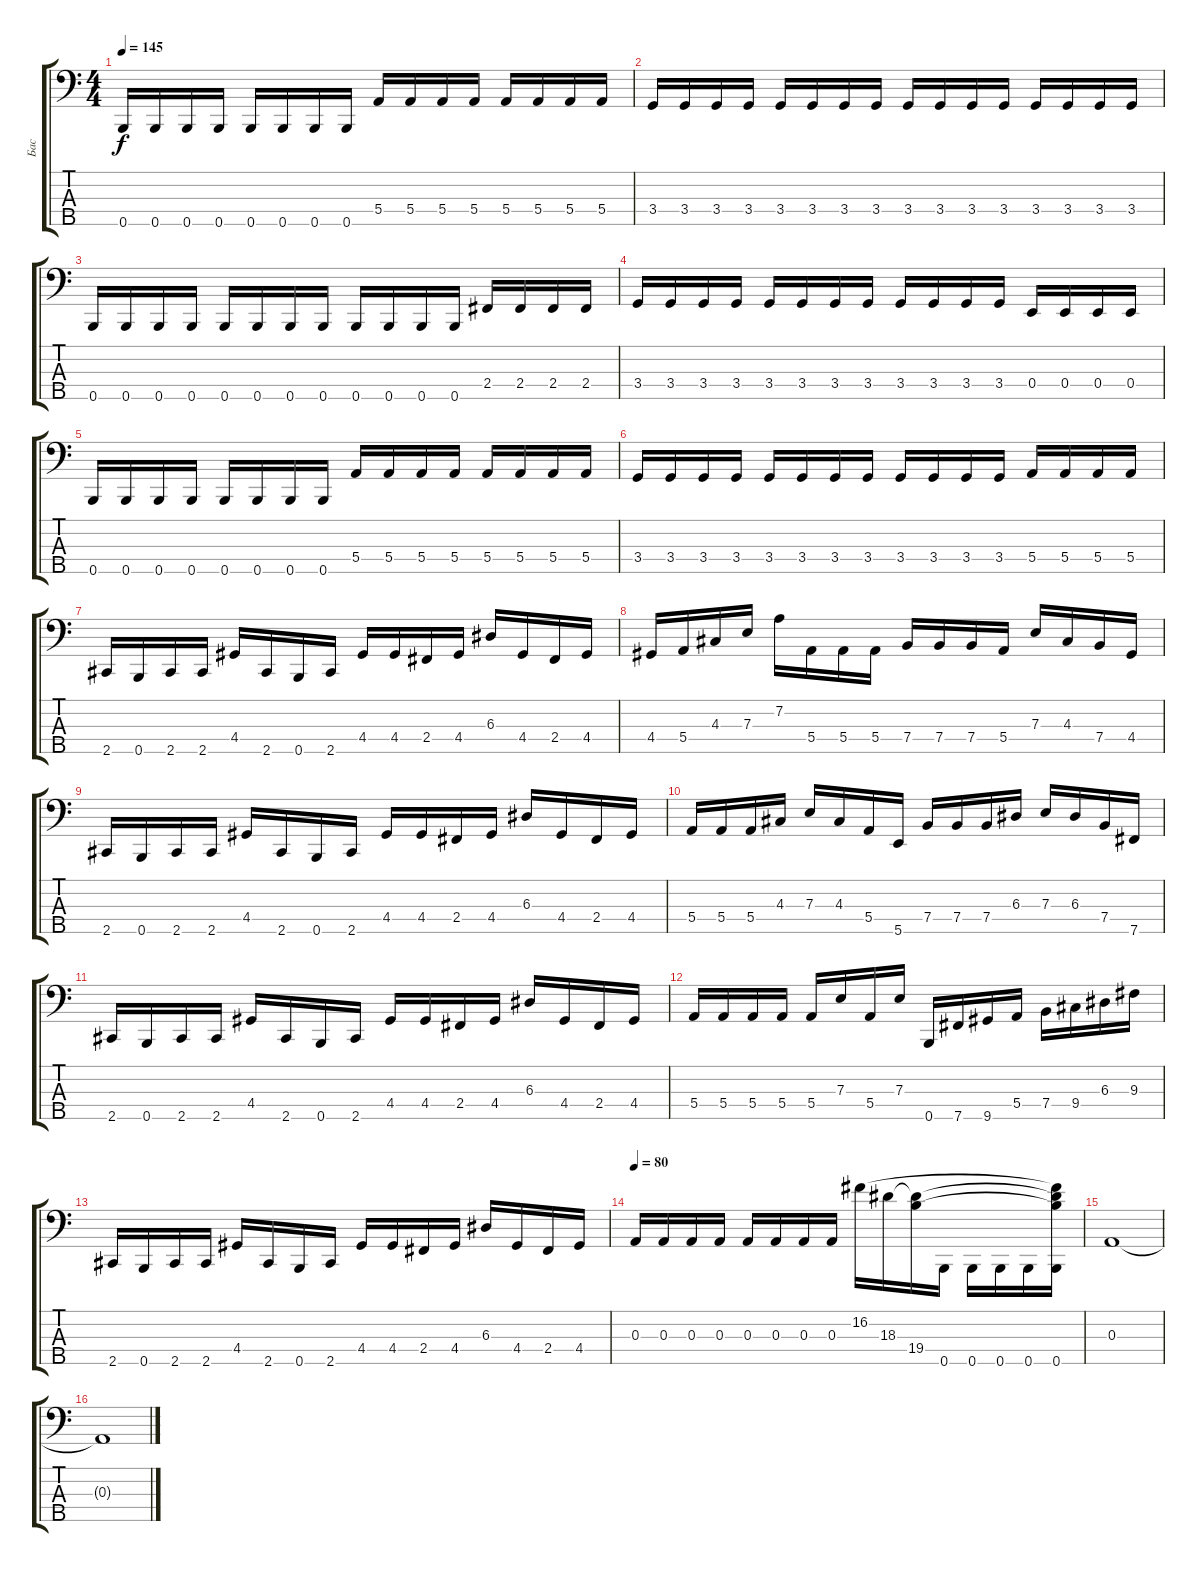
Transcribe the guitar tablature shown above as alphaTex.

\track ("Бас" "Бас") {instrument slapbass2}
\staff {score tabs}
\tuning (G2 D2 A1 E1 B0) {hide}
\ts (4 4)
\tempo 145
\clef f4
\ks c
0.5.16{dy f} 0.5.16 0.5.16 0.5.16 0.5.16 0.5.16 0.5.16 0.5.16 5.4.16 5.4.16 5.4.16 5.4.16 5.4.16 5.4.16 5.4.16 5.4.16 |
3.4.16 3.4.16 3.4.16 3.4.16 3.4.16 3.4.16 3.4.16 3.4.16 3.4.16 3.4.16 3.4.16 3.4.16 3.4.16 3.4.16 3.4.16 3.4.16 |
0.5.16 0.5.16 0.5.16 0.5.16 0.5.16 0.5.16 0.5.16 0.5.16 0.5.16 0.5.16 0.5.16 0.5.16 2.4.16 2.4.16 2.4.16 2.4.16 |
3.4.16 3.4.16 3.4.16 3.4.16 3.4.16 3.4.16 3.4.16 3.4.16 3.4.16 3.4.16 3.4.16 3.4.16 0.4.16 0.4.16 0.4.16 0.4.16 |
0.5.16 0.5.16 0.5.16 0.5.16 0.5.16 0.5.16 0.5.16 0.5.16 5.4.16 5.4.16 5.4.16 5.4.16 5.4.16 5.4.16 5.4.16 5.4.16 |
3.4.16 3.4.16 3.4.16 3.4.16 3.4.16 3.4.16 3.4.16 3.4.16 3.4.16 3.4.16 3.4.16 3.4.16 5.4.16 5.4.16 5.4.16 5.4.16 |
2.5.16 0.5.16 2.5.16 2.5.16 4.4.16 2.5.16 0.5.16 2.5.16 4.4.16 4.4.16 2.4.16 4.4.16 6.3.16 4.4.16 2.4.16 4.4.16 |
4.4.16 5.4.16 4.3.16 7.3.16 7.2.16 5.4.16 5.4.16 5.4.16 7.4.16 7.4.16 7.4.16 5.4.16 7.3.16 4.3.16 7.4.16 4.4.16 |
2.5.16 0.5.16 2.5.16 2.5.16 4.4.16 2.5.16 0.5.16 2.5.16 4.4.16 4.4.16 2.4.16 4.4.16 6.3.16 4.4.16 2.4.16 4.4.16 |
5.4.16 5.4.16 5.4.16 4.3.16 7.3.16 4.3.16 5.4.16 5.5.16 7.4.16 7.4.16 7.4.16 6.3.16 7.3.16 6.3.16 7.4.16 7.5.16 |
2.5.16 0.5.16 2.5.16 2.5.16 4.4.16 2.5.16 0.5.16 2.5.16 4.4.16 4.4.16 2.4.16 4.4.16 6.3.16 4.4.16 2.4.16 4.4.16 |
5.4.16 5.4.16 5.4.16 5.4.16 5.4.16 7.3.16 5.4.16 7.3.16 0.5.16 7.5.16 9.5.16 5.4.16 7.4.16 9.4.16 6.3.16 9.3.16 |
2.5.16 0.5.16 2.5.16 2.5.16 4.4.16 2.5.16 0.5.16 2.5.16 4.4.16 4.4.16 2.4.16 4.4.16 6.3.16 4.4.16 2.4.16 4.4.16 |
\tempo 80
0.3.16 0.3.16 0.3.16 0.3.16 0.3.16 0.3.16 0.3.16 0.3.16 16.2.16 18.3.16 (18.3{t} 19.4).16 0.5.16 0.5.16 0.5.16 0.5.16 (16.2{t} 18.3{t} 19.4{t} 0.5).16 |
0.3.1 |
0.3{t}.1
